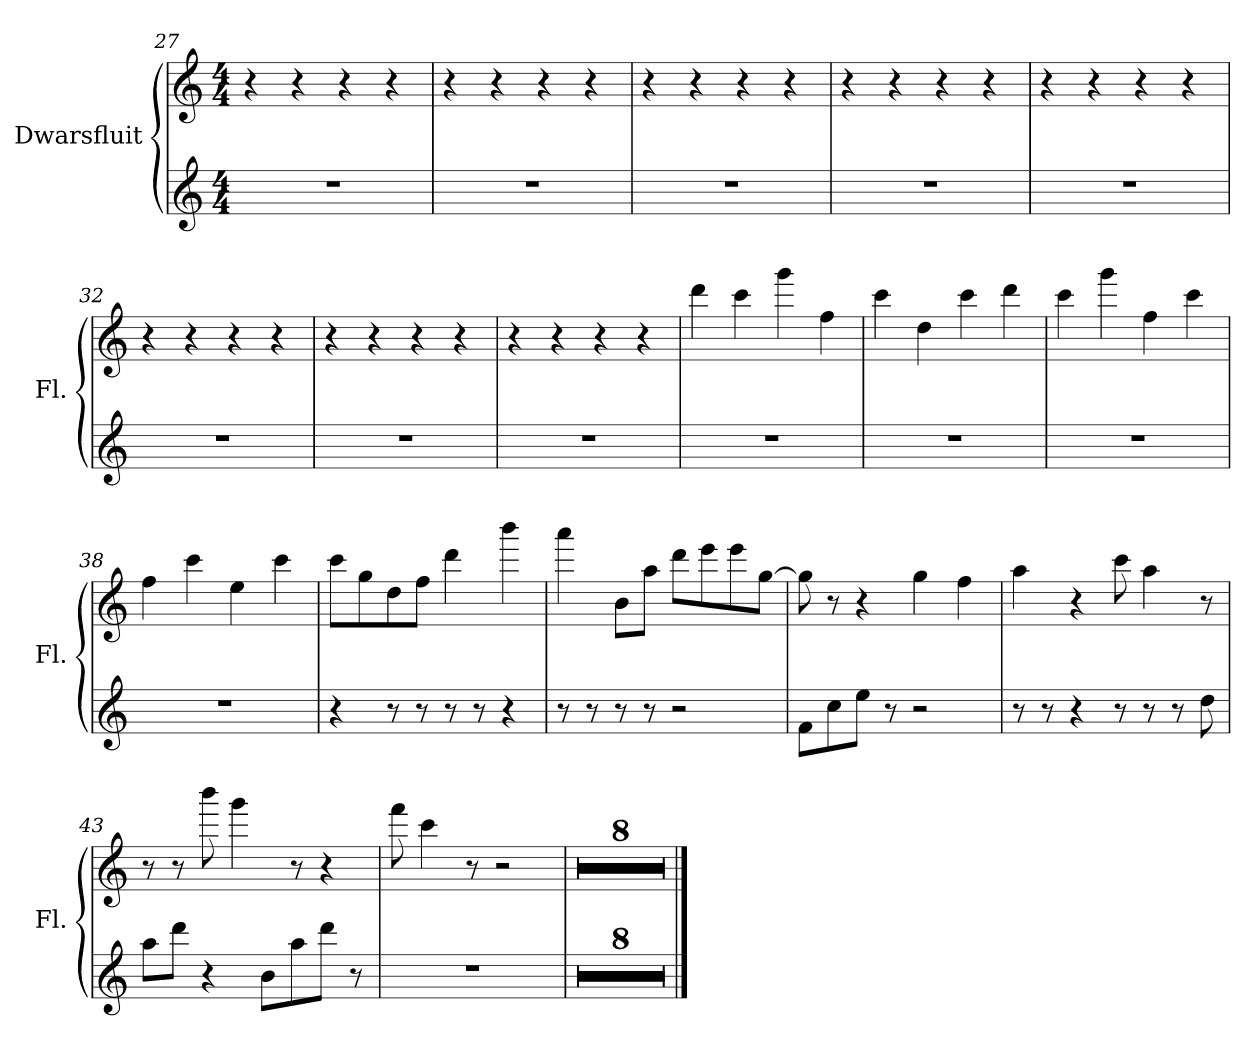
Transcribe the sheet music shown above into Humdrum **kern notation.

**kern	**kern
*part2	*part1
*staff2	*staff1
*I"Dwarsfluit	*I"Dwarsfluit
*I'Fl.	*I'Fl.
*clefG2	*clefG2
*k[]	*k[]
*M4/4	*M4/4
=27	=27
1r	4r
.	4r
.	4r
.	4r
=28	=28
1r	4r
.	4r
.	4r
.	4r
=29	=29
1r	4r
.	4r
.	4r
.	4r
=30	=30
1r	4r
.	4r
.	4r
.	4r
=31	=31
1r	4r
.	4r
.	4r
.	4r
=32	=32
1r	4r
.	4r
.	4r
.	4r
=33	=33
1r	4r
.	4r
.	4r
.	4r
=34	=34
1r	4r
.	4r
.	4r
.	4r
!!LO:LB:g=z
=35	=35
1r	4ddd\
.	4ccc\
.	4ggg\
.	4ff\
=36	=36
1r	4ccc\
.	4dd\
.	4ccc\
.	4ddd\
=37	=37
1r	4ccc\
.	4ggg\
.	4ff\
.	4ccc\
=38	=38
1r	4ff\
.	4ccc\
.	4ee\
.	4ccc\
=39	=39
4r	8ccc\L
.	8gg\
8r	8dd\
8r	8ff\J
8r	4ddd\
8r	.
4r	4bbb\
=40	=40
8r	4aaa\
8r	.
8r	8b\L
8r	8aa\J
2r	8ddd\L
.	8eee\
.	8eee\
.	[8gg\J
=41	=41
8f\L	8gg\]
8cc\	8r
8ee\J	4r
8r	.
2r	4gg\
.	4ff\
!!LO:PB:g=z
=42	=42
8r	4aa\
8r	.
4r	4r
8r	8ccc\
8r	4aa\
8r	.
8dd\	8r
=43	=43
8aa\L	8r
8ddd\J	8r
4r	8bbb\
.	4ggg\
8b\L	.
8aa\	8r
8ddd\J	4r
8r	.
=44	=44
1r	8fff\
.	4ccc\
.	8r
.	2r
=45	=45
1r	1r
=46	=46
1r	1r
=47	=47
1r	1r
=48	=48
1r	1r
=49	=49
1r	1r
=50	=50
1r	1r
=51	=51
1r	1r
=52	=52
1r	1r
==	==
*-	*-
